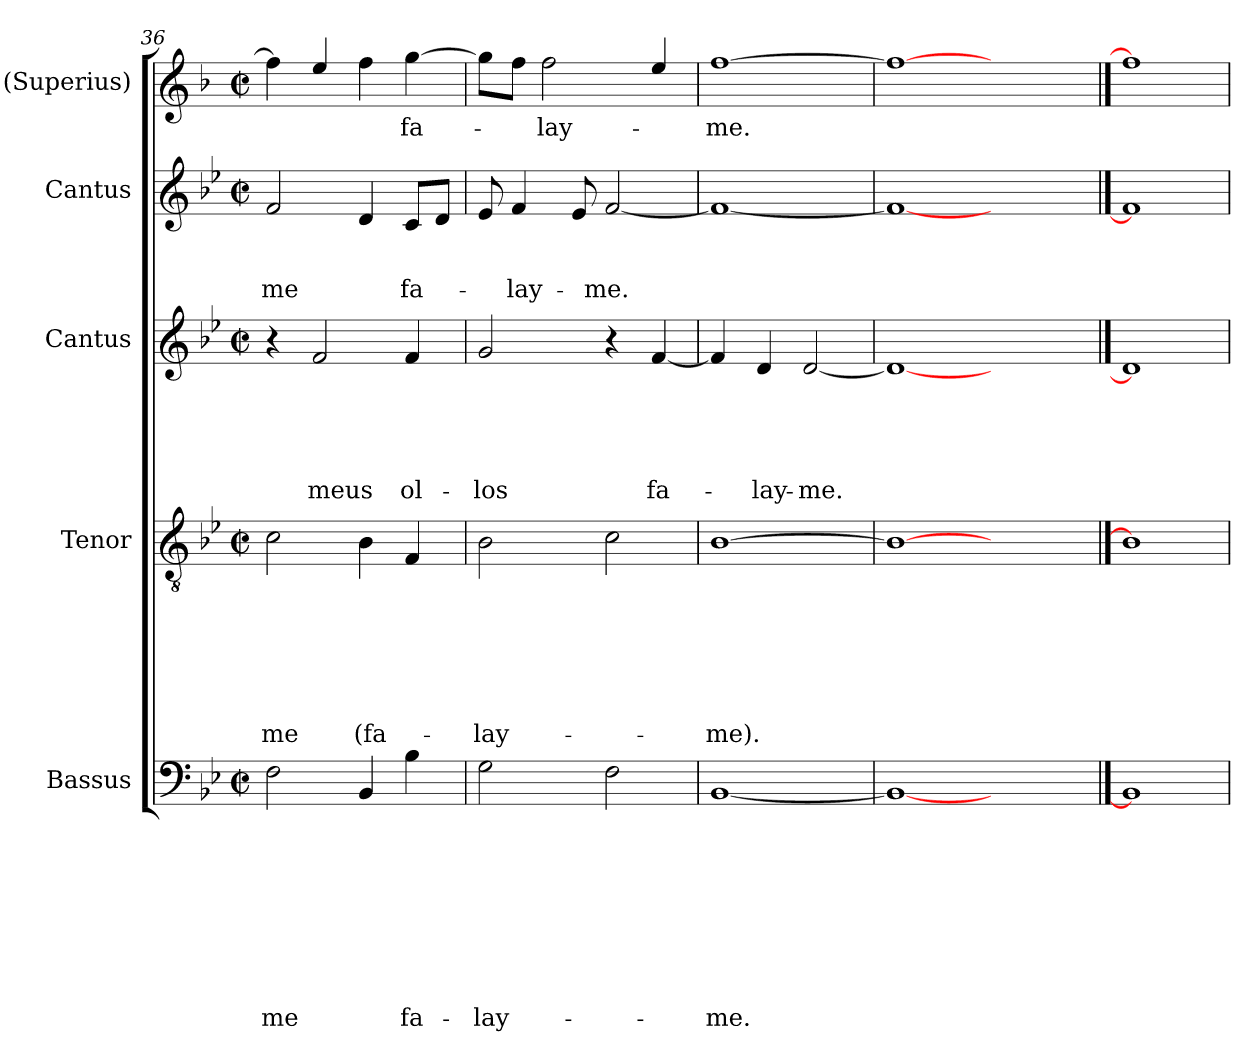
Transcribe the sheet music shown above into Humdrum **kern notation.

**kern	**text	**text	**text	**text	**text	**text	**text	**text	**text	**kern	**text	**text	**text	**text	**text	**text	**text	**kern	**text	**text	**text	**text	**text	**kern	**text	**text	**text	**kern	**text
*part5	*part5	*part5	*part5	*part5	*part5	*part5	*part5	*part5	*part5	*part4	*part4	*part4	*part4	*part4	*part4	*part4	*part4	*part3	*part3	*part3	*part3	*part3	*part3	*part2	*part2	*part2	*part2	*part1	*part1
*staff5	*staff5	*staff5	*staff5	*staff5	*staff5	*staff5	*staff5	*staff5	*staff5	*staff4	*staff4	*staff4	*staff4	*staff4	*staff4	*staff4	*staff4	*staff3	*staff3	*staff3	*staff3	*staff3	*staff3	*staff2	*staff2	*staff2	*staff2	*staff1	*staff1
*I"Bassus	*	*	*	*	*	*	*	*	*	*I"Tenor	*	*	*	*	*	*	*	*I"Cantus	*	*	*	*	*	*I"Cantus	*	*	*	*I"(Superius)	*
!!LO:PB:g=z
*clefF4	*	*	*	*	*	*	*	*	*	*clefGv2	*	*	*	*	*	*	*	*clefG2	*	*	*	*	*	*clefG2	*	*	*	*clefG2	*
*	*	*	*	*	*	*	*	*	*	*	*	*	*	*	*	*	*	*	*	*	*	*	*	*	*	*	*	*ITrd4c7	*
*k[b-e-]	*	*	*	*	*	*	*	*	*	*k[b-e-]	*	*	*	*	*	*	*	*k[b-e-]	*	*	*	*	*	*k[b-e-]	*	*	*	*k[b-e-]	*
*B-:	*	*	*	*	*	*	*	*	*	*B-:	*	*	*	*	*	*	*	*B-:	*	*	*	*	*	*B-:	*	*	*	*B-:	*
*M2/2	*	*	*	*	*	*	*	*	*	*M2/2	*	*	*	*	*	*	*	*M2/2	*	*	*	*	*	*M2/2	*	*	*	*M2/2	*
*met(c|)	*	*	*	*	*	*	*	*	*	*met(c|)	*	*	*	*	*	*	*	*met(c|)	*	*	*	*	*	*met(c|)	*	*	*	*met(c|)	*
=36	=36	=36	=36	=36	=36	=36	=36	=36	=36	=36	=36	=36	=36	=36	=36	=36	=36	=36	=36	=36	=36	=36	=36	=36	=36	=36	=36	=36	=36
2F\	.	.	.	.	.	.	.	.	-me	2c\	.	.	.	.	.	.	-me	4r	.	.	.	.	.	2f/	.	.	-me	4b-\]	.
.	.	.	.	.	.	.	.	.	.	.	.	.	.	.	.	.	.	2f/	.	.	.	.	meus	.	.	.	.	4a/	.
4BB-/	.	.	.	.	.	.	.	.	.	4B-\	.	.	.	.	.	.	(fa-	.	.	.	.	.	.	4d/	.	.	.	4b-\	.
4B-\	.	.	.	.	.	.	.	.	fa-	4F/	.	.	.	.	.	.	.	4f/	.	.	.	.	ol-	8c/L	.	.	fa-	[4cc\	fa-
.	.	.	.	.	.	.	.	.	.	.	.	.	.	.	.	.	.	.	.	.	.	.	.	8d/J	.	.	.	.	.
=37	=37	=37	=37	=37	=37	=37	=37	=37	=37	=37	=37	=37	=37	=37	=37	=37	=37	=37	=37	=37	=37	=37	=37	=37	=37	=37	=37	=37	=37
2G\	.	.	.	.	.	.	.	.	-lay-	2B-\	.	.	.	.	.	.	-lay-	2g/	.	.	.	.	-los	8e-/	.	.	.	8cc\L]	.
.	.	.	.	.	.	.	.	.	.	.	.	.	.	.	.	.	.	.	.	.	.	.	.	4f/	.	.	-lay-	8b-\J	.
.	.	.	.	.	.	.	.	.	.	.	.	.	.	.	.	.	.	.	.	.	.	.	.	.	.	.	.	2b-\	-lay-
.	.	.	.	.	.	.	.	.	.	.	.	.	.	.	.	.	.	.	.	.	.	.	.	8e-/	.	.	.	.	.
2F\	.	.	.	.	.	.	.	.	.	2c\	.	.	.	.	.	.	.	4r	.	.	.	.	.	[2f/	.	.	-me.	.	.
.	.	.	.	.	.	.	.	.	.	.	.	.	.	.	.	.	.	[4f/	.	.	.	.	fa-	.	.	.	.	4a/	.
=38	=38	=38	=38	=38	=38	=38	=38	=38	=38	=38	=38	=38	=38	=38	=38	=38	=38	=38	=38	=38	=38	=38	=38	=38	=38	=38	=38	=38	=38
[1BB-	.	.	.	.	.	.	.	.	-me.	[1B-	.	.	.	.	.	.	-me).	4f/]	.	.	.	.	.	1f_	.	.	.	[1b-	-me.
.	.	.	.	.	.	.	.	.	.	.	.	.	.	.	.	.	.	4d/	.	.	.	.	-lay-	.	.	.	.	.	.
.	.	.	.	.	.	.	.	.	.	.	.	.	.	.	.	.	.	[2d/	.	.	.	.	-me.	.	.	.	.	.	.
=39	=39	=39	=39	=39	=39	=39	=39	=39	=39	=39	=39	=39	=39	=39	=39	=39	=39	=39	=39	=39	=39	=39	=39	=39	=39	=39	=39	=39	=39
1BB-_	.	.	.	.	.	.	.	.	.	1B-_	.	.	.	.	.	.	.	1d_	.	.	.	.	.	1f_	.	.	.	1b-_	.
1ryy	.	.	.	.	.	.	.	.	.	1ryy	.	.	.	.	.	.	.	1ryy	.	.	.	.	.	1ryy	.	.	.	1ryy	.
==40	==40	==40	==40	==40	==40	==40	==40	==40	==40	==40	==40	==40	==40	==40	==40	==40	==40	==40	==40	==40	==40	==40	==40	==40	==40	==40	==40	==40	==40
1BB-]	.	.	.	.	.	.	.	.	.	1B-]	.	.	.	.	.	.	.	1d]	.	.	.	.	.	1f]	.	.	.	1b-]	.
=	=	=	=	=	=	=	=	=	=	=	=	=	=	=	=	=	=	=	=	=	=	=	=	=	=	=	=	=	=
*-	*-	*-	*-	*-	*-	*-	*-	*-	*-	*-	*-	*-	*-	*-	*-	*-	*-	*-	*-	*-	*-	*-	*-	*-	*-	*-	*-	*-	*-
